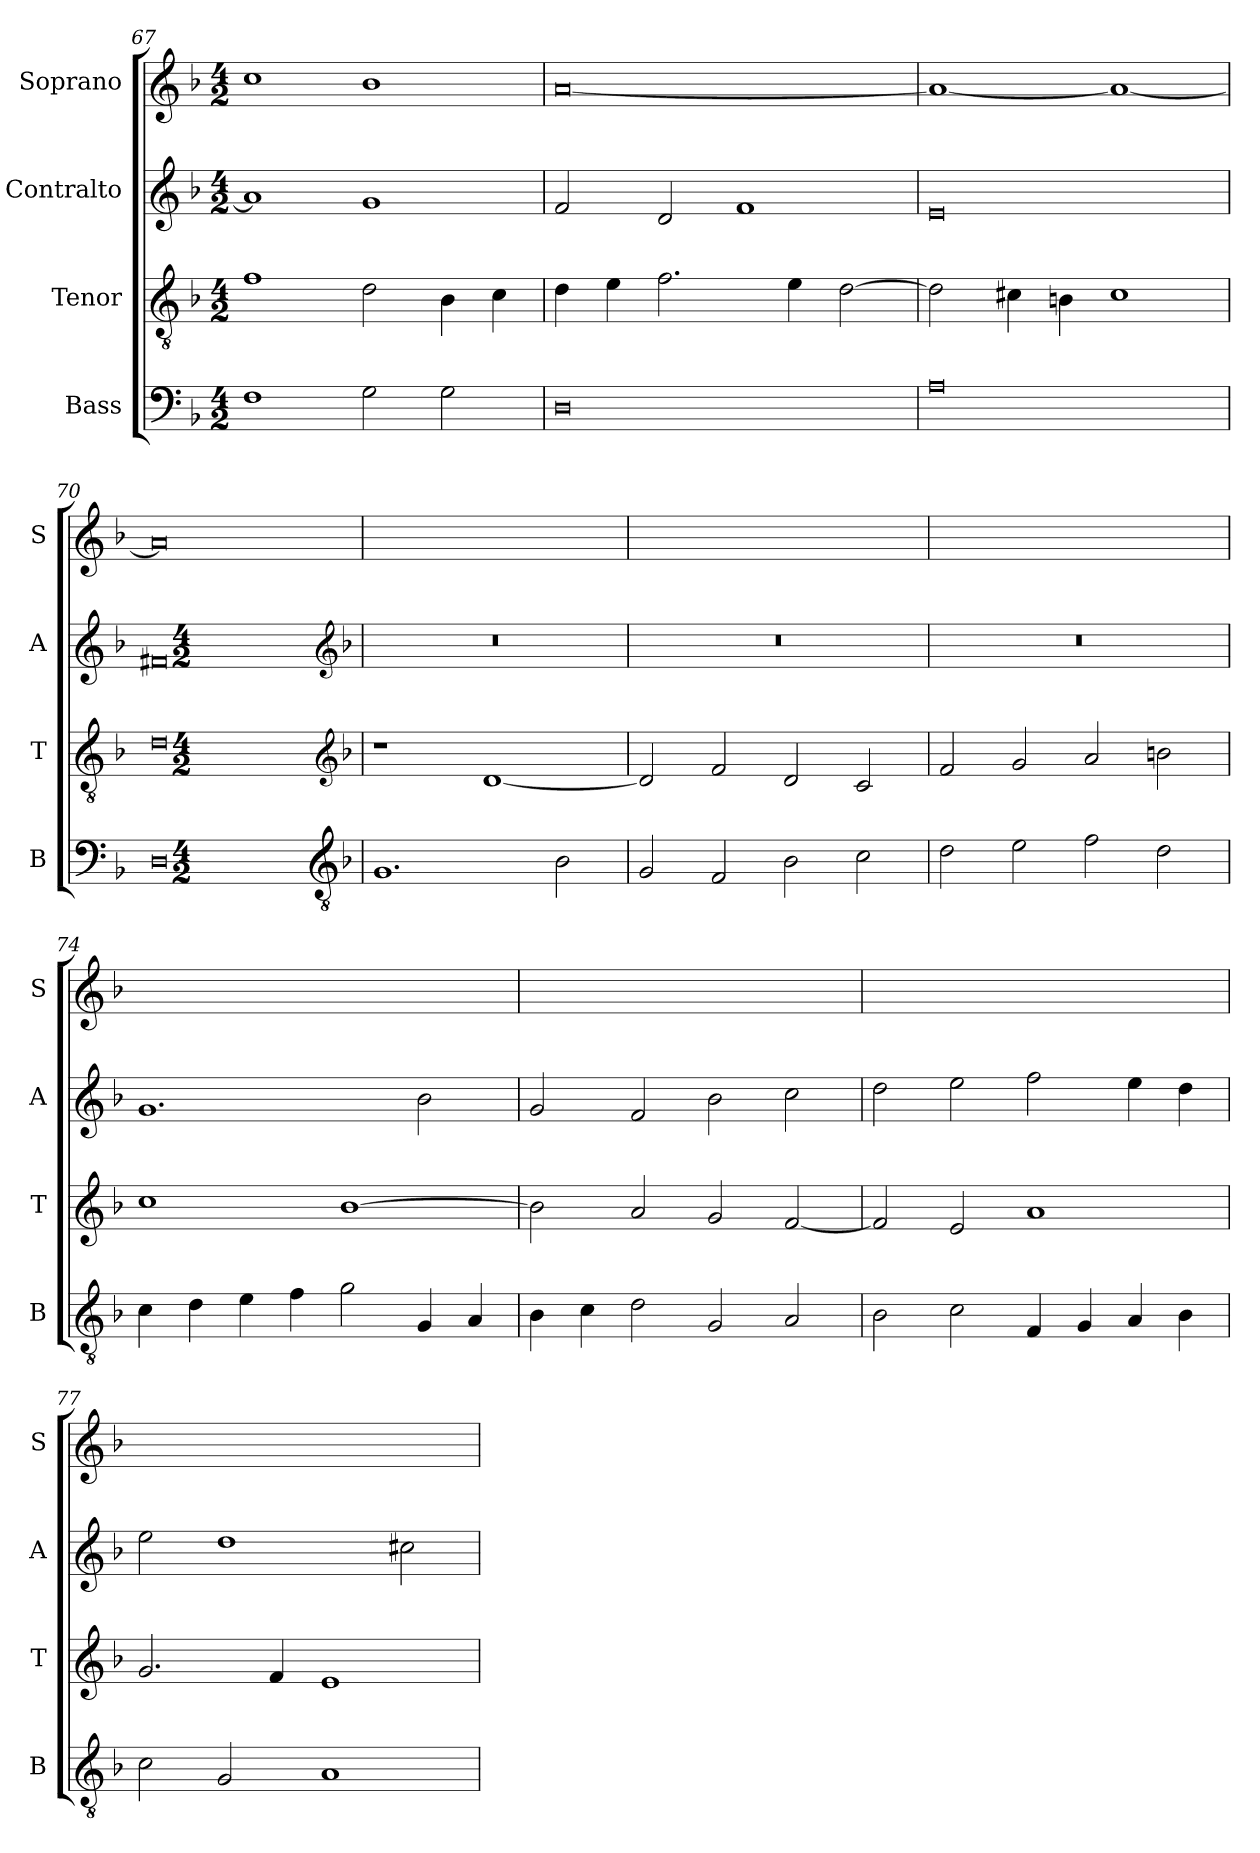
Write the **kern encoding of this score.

**kern	**kern	**kern	**kern
*part4	*part3	*part2	*part1
*staff4	*staff3	*staff2	*staff1
*I"Bass	*I"Tenor	*I"Contralto	*I"Soprano
*I'B	*I'T	*I'A	*I'S
*clefF4	*clefGv2	*clefG2	*clefG2
*k[b-]	*k[b-]	*k[b-]	*k[b-]
*G:dor	*G:dor	*G:dor	*G:dor
*M4/2	*M4/2	*M4/2	*M4/2
=67	=67	=67	=67
1F	1f	1a]	1cc
2G	2d	1g	1b-
2G	4B-	.	.
.	4c	.	.
=68	=68	=68	=68
0D	4d	2f	[0a
.	4e	.	.
.	2.f	2d	.
.	.	1f	.
.	4e	.	.
.	[2d	.	.
=69	=69	=69	=69
0A	2d]	0e	1a_
.	4c#X	.	.
.	4Bn	.	.
.	1c#	.	1a_
=70	=70	=70	=70
0D	0d	0f#X	0a]
*clefGv2	*clefG2	*clefG2	*
*k[b-]	*k[b-]	*k[b-]	*
*G:dor	*G:dor	*G:dor	*
*M4/2	*M4/2	*M4/2	*
=71	=71	=71	=71
1.G	1r	0r	0ryy
.	[1d	.	.
2B-	.	.	.
=72	=72	=72	=72
2G	2d]	0r	0ryy
2F	2f	.	.
2B-	2d	.	.
2c	2c	.	.
=73	=73	=73	=73
2d	2f	0r	0ryy
2e	2g	.	.
2f	2a	.	.
2d	2bn	.	.
=74	=74	=74	=74
4c	1cc	1.g	0ryy
4d	.	.	.
4e	.	.	.
4f	.	.	.
2g	[1b-	.	.
4G	.	2b-	.
4A	.	.	.
=75	=75	=75	=75
4B-	2b-]	2g	0ryy
4c	.	.	.
2d	2a	2f	.
2G	2g	2b-	.
2A	[2f	2cc	.
=76	=76	=76	=76
2B-	2f]	2dd	0ryy
2c	2e	2ee	.
4F	1a	2ff	.
4G	.	.	.
4A	.	4ee	.
4B-	.	4dd	.
=77	=77	=77	=77
2c	2.g	2ee	0ryy
2G	.	1dd	.
.	4f	.	.
1A	1e	.	.
.	.	2cc#X	.
=	=	=	=
*-	*-	*-	*-
